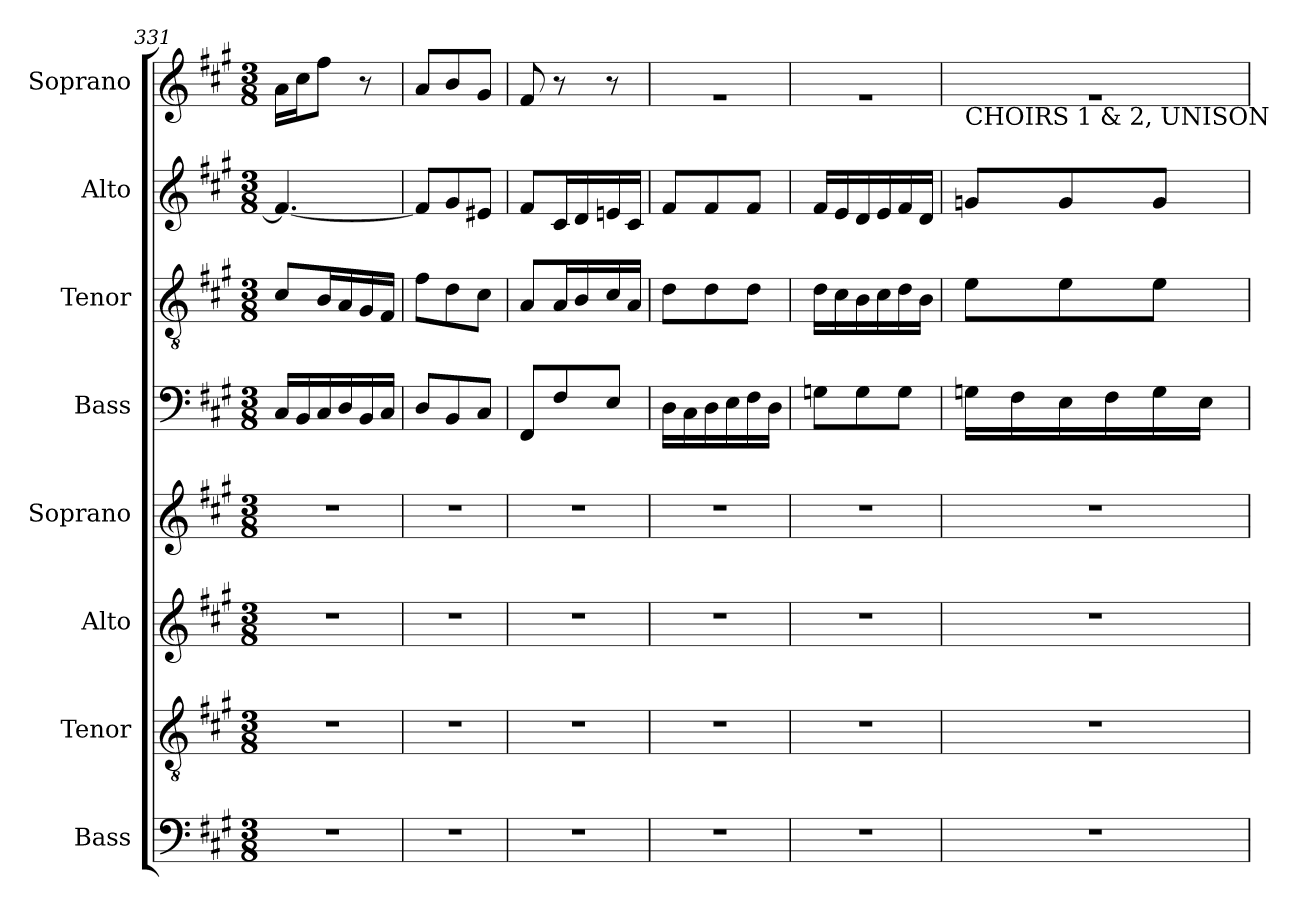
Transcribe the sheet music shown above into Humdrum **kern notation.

**kern	**kern	**kern	**kern	**kern	**kern	**kern	**kern
*part8	*part7	*part6	*part5	*part4	*part3	*part2	*part1
*staff8	*staff7	*staff6	*staff5	*staff4	*staff3	*staff2	*staff1
*I"Bass	*I"Tenor	*I"Alto	*I"Soprano	*I"Bass	*I"Tenor	*I"Alto	*I"Soprano
*clefF4	*clefGv2	*clefG2	*clefG2	*clefF4	*clefGv2	*clefG2	*clefG2
*k[f#c#g#]	*k[f#c#g#]	*k[f#c#g#]	*k[f#c#g#]	*k[f#c#g#]	*k[f#c#g#]	*k[f#c#g#]	*k[f#c#g#]
*A:	*A:	*A:	*A:	*A:	*A:	*A:	*A:
*M3/8	*M3/8	*M3/8	*M3/8	*M3/8	*M3/8	*M3/8	*M3/8
=331	=331	=331	=331	=331	=331	=331	=331
4.r	4.r	4.r	4.r	16C#/LL	8c#/L	4.f#/_	16a\LL
.	.	.	.	16BB/	.	.	16cc#\J
.	.	.	.	16C#/	16B/L	.	8ff#\J
.	.	.	.	16D/	16A/	.	.
.	.	.	.	16BB/	16G#/	.	8r
.	.	.	.	16C#/JJ	16F#/JJ	.	.
=332	=332	=332	=332	=332	=332	=332	=332
4.r	4.r	4.r	4.r	8D/L	8f#\L	8f#/L]	8a/L
.	.	.	.	8BB/	8d\	8g#/	8b/
.	.	.	.	8C#/J	8c#\J	8e#X/J	8g#/J
=333	=333	=333	=333	=333	=333	=333	=333
4.r	4.r	4.r	4.r	8FF#/L	8A/L	8f#/L	8f#/
.	.	.	.	8F#/	16A/L	16c#/L	8r
.	.	.	.	.	16B/	16d/	.
.	.	.	.	8E/J	16c#/	16en/	8r
.	.	.	.	.	16A/JJ	16c#/JJ	.
=334	=334	=334	=334	=334	=334	=334	=334
!	!	!	!	!	!	!	!LO:N:vis=1
4.r	4.r	4.r	4.r	16D\LL	8d\L	8f#/L	4.ra
.	.	.	.	16C#\	.	.	.
.	.	.	.	16D\	8d\	8f#/	.
.	.	.	.	16E\	.	.	.
.	.	.	.	16F#\	8d\J	8f#/J	.
.	.	.	.	16D\JJ	.	.	.
=335	=335	=335	=335	=335	=335	=335	=335
!	!	!	!	!	!	!	!LO:N:vis=1
4.r	4.r	4.r	4.r	8Gn\L	16d\LL	16f#/LL	4.ra
.	.	.	.	.	16c#\	16e/	.
.	.	.	.	8G\	16B\	16d/	.
.	.	.	.	.	16c#\	16e/	.
.	.	.	.	8G\J	16d\	16f#/	.
.	.	.	.	.	16B\JJ	16d/JJ	.
!!LO:PB:g=z
=336	=336	=336	=336	=336	=336	=336	=336
!	!	!	!	!	!	!	!LO:TX:b:t=CHOIRS 1 & 2, UNISON
!	!	!	!	!	!	!	!LO:N:vis=1
4.r	4.r	4.r	4.r	16Gn\LL	8e\L	8gn/L	4.ra
.	.	.	.	16F#\	.	.	.
.	.	.	.	16E\	8e\	8g/	.
.	.	.	.	16F#\	.	.	.
.	.	.	.	16G\	8e\J	8g/J	.
.	.	.	.	16E\JJ	.	.	.
=	=	=	=	=	=	=	=
*-	*-	*-	*-	*-	*-	*-	*-
